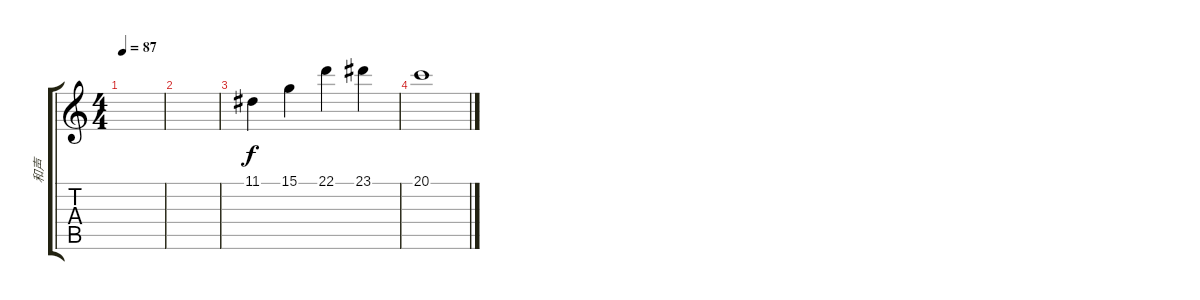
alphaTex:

\track ("和声" "和声") {instrument stringensemble1}
\staff {score tabs}
\tuning (E4 B3 G3 D3 A2 E2) {hide}
\ts (4 4)
\tempo 87
\clef g2
\ks c
|
|
11.1.4 15.1.4 22.1.4 23.1.4 |
20.1.1
